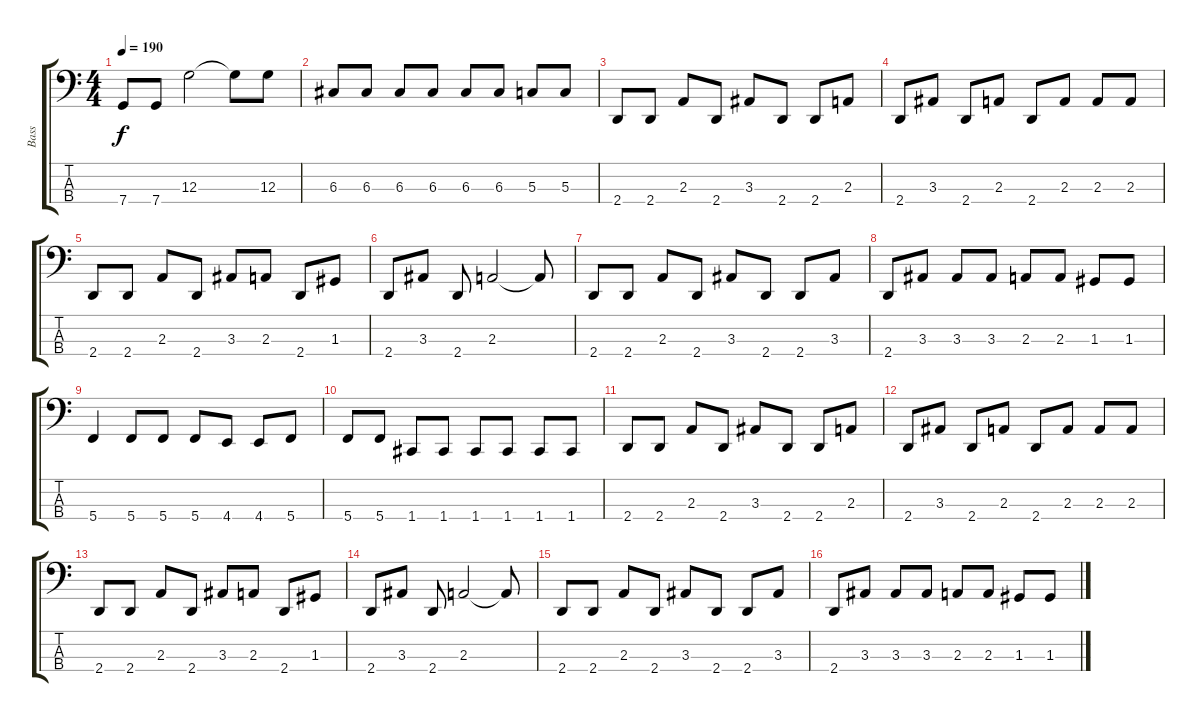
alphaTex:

\track ("Bass" "Bass") {instrument electricbasspick}
\staff {score tabs}
\tuning (F2 C2 G1 C1) {hide}
\ts (4 4)
\tempo 190
\clef f4
\ks c
7.4.8{dy f} 7.4.8 12.3.2 12.3{t}.8 12.3.8 |
6.3.8 6.3.8 6.3.8 6.3.8 6.3.8 6.3.8 5.3.8 5.3.8 |
2.4.8 2.4.8 2.3.8 2.4.8 3.3.8 2.4.8 2.4.8 2.3.8 |
2.4.8 3.3.8 2.4.8 2.3.8 2.4.8 2.3.8 2.3.8 2.3.8 |
2.4.8 2.4.8 2.3.8 2.4.8 3.3.8 2.3.8 2.4.8 1.3.8 |
2.4.8 3.3.8 2.4.8 2.3.2 2.3{t}.8 |
2.4.8 2.4.8 2.3.8 2.4.8 3.3.8 2.4.8 2.4.8 3.3.8 |
2.4.8 3.3.8 3.3.8 3.3.8 2.3.8 2.3.8 1.3.8 1.3.8 |
5.4.4 5.4.8 5.4.8 5.4.8 4.4.8 4.4.8 5.4.8 |
5.4.8 5.4.8 1.4.8 1.4.8 1.4.8 1.4.8 1.4.8 1.4.8 |
2.4.8 2.4.8 2.3.8 2.4.8 3.3.8 2.4.8 2.4.8 2.3.8 |
2.4.8 3.3.8 2.4.8 2.3.8 2.4.8 2.3.8 2.3.8 2.3.8 |
2.4.8 2.4.8 2.3.8 2.4.8 3.3.8 2.3.8 2.4.8 1.3.8 |
2.4.8 3.3.8 2.4.8 2.3.2 2.3{t}.8 |
2.4.8 2.4.8 2.3.8 2.4.8 3.3.8 2.4.8 2.4.8 3.3.8 |
2.4.8 3.3.8 3.3.8 3.3.8 2.3.8 2.3.8 1.3.8 1.3.8
